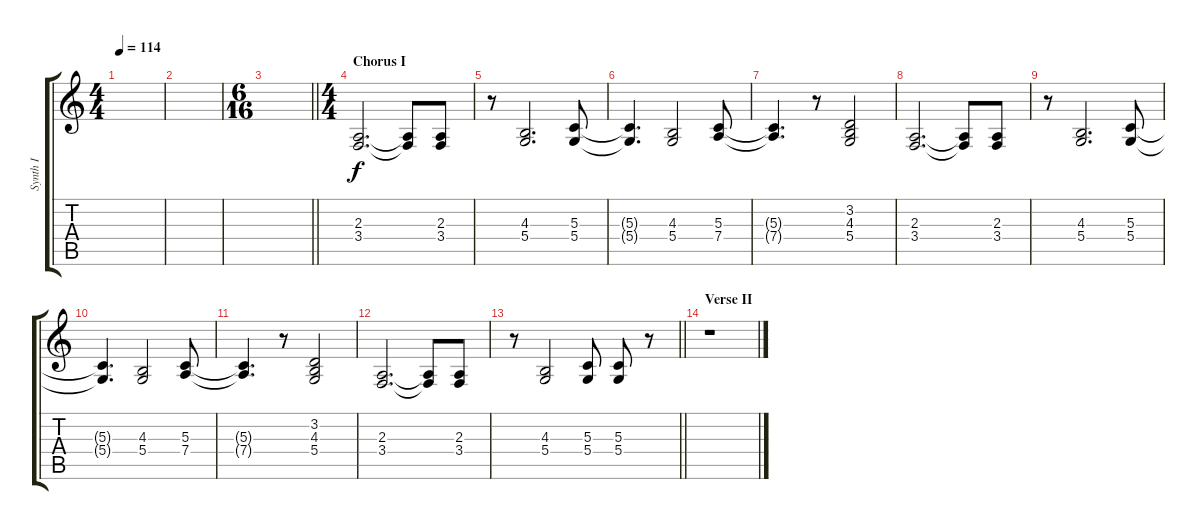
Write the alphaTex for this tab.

\track ("Synth I" "Synth I") {instrument stringensemble1}
\staff {score tabs}
\tuning (E4 B3 G3 D3 A2 E2) {hide}
\ts (4 4)
\tempo 114
\clef g2
\ks c
|
|
\ts (6 16)
\barLineRight lightlight
|
\ts (4 4)
\section ("" "Chorus I")
(2.3 3.4).2{d} (2.3{t} 3.4{t}).8 (2.3 3.4).8 |
r.8 (4.3 5.4).2{d} (5.3 5.4).8 |
(5.3{t} 5.4{t}).4{d} (4.3 5.4).2 (5.3 7.4).8 |
(5.3{t} 7.4{t}).4{d} r.8 (3.2 4.3 5.4).2 |
(2.3 3.4).2{d} (2.3{t} 3.4{t}).8 (2.3 3.4).8 |
r.8 (4.3 5.4).2{d} (5.3 5.4).8 |
(5.3{t} 5.4{t}).4{d} (4.3 5.4).2 (5.3 7.4).8 |
(5.3{t} 7.4{t}).4{d} r.8 (3.2 4.3 5.4).2 |
(2.3 3.4).2{d} (2.3{t} 3.4{t}).8 (2.3 3.4).8 |
\barLineRight lightlight
r.8 (4.3 5.4).2 (5.3 5.4).8 (5.3 5.4).8 r.8 |
\section ("" "Verse II")
r.1
